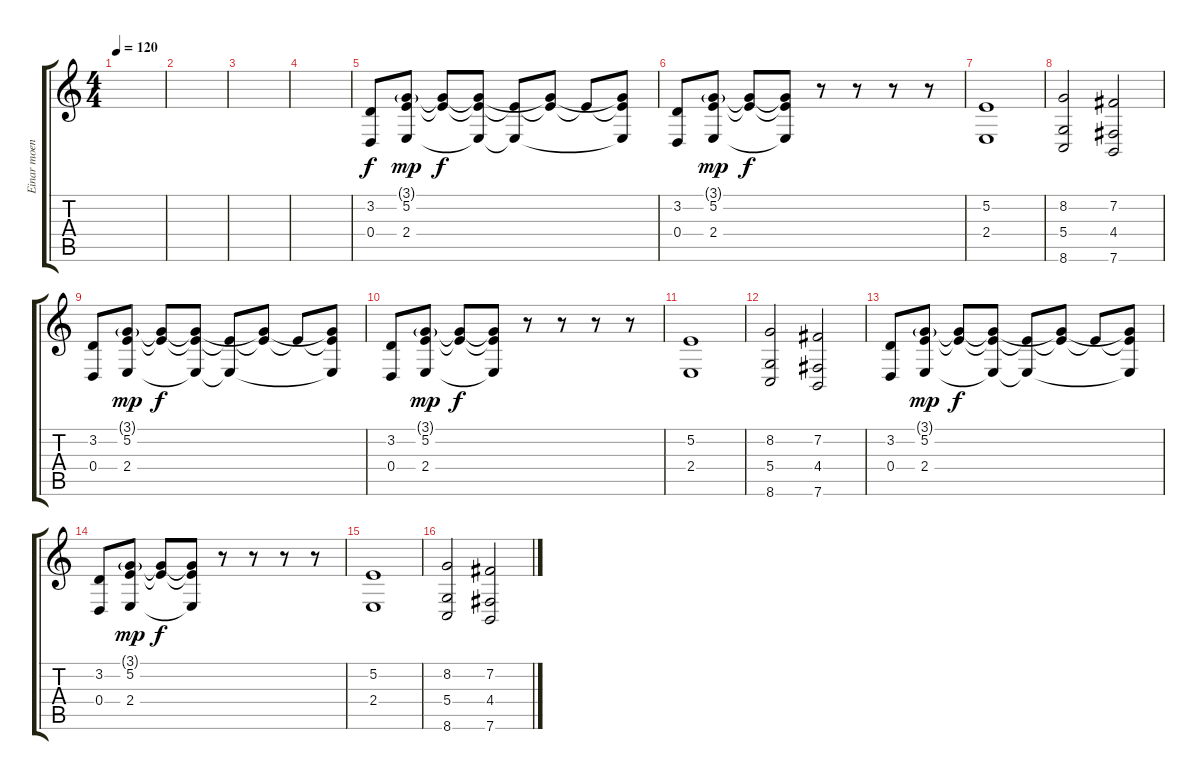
\track ("Einar moen" "Einar moen") {instrument acousticgrandpiano}
\staff {score tabs}
\tuning (E4 B3 G3 D3 A2 E2) {hide}
\ts (4 4)
\tempo 120
\clef g2
\ks c
|
|
|
|
(3.2 0.4).8{instrument choiraahs} (3.1{g} 5.2 2.4).8{dy mp} (3.1{t} 5.2{t}).8{dy f} (3.1{t} 5.2{t} 2.4{t}).8 (5.2{t} 2.4{t}).8 (3.1{t} 5.2{t}).8 5.2{t}.8 (3.1{t} 5.2{t} 2.4{t}).8 |
(3.2 0.4).8{instrument choiraahs} (3.1{g} 5.2 2.4).8{dy mp} (3.1{t} 5.2{t}).8{dy f} (3.1{t} 5.2{t} 2.4{t}).8 r.8 r.8 r.8 r.8 |
(5.2 2.4).1 |
(8.2 5.4 8.6).2 (7.2 4.4 7.6).2 |
(3.2 0.4).8{instrument choiraahs} (3.1{g} 5.2 2.4).8{dy mp} (3.1{t} 5.2{t}).8{dy f} (3.1{t} 5.2{t} 2.4{t}).8 (5.2{t} 2.4{t}).8 (3.1{t} 5.2{t}).8 5.2{t}.8 (3.1{t} 5.2{t} 2.4{t}).8 |
(3.2 0.4).8{instrument choiraahs} (3.1{g} 5.2 2.4).8{dy mp} (3.1{t} 5.2{t}).8{dy f} (3.1{t} 5.2{t} 2.4{t}).8 r.8 r.8 r.8 r.8 |
(5.2 2.4).1 |
(8.2 5.4 8.6).2 (7.2 4.4 7.6).2 |
(3.2 0.4).8{instrument choiraahs} (3.1{g} 5.2 2.4).8{dy mp} (3.1{t} 5.2{t}).8{dy f} (3.1{t} 5.2{t} 2.4{t}).8 (5.2{t} 2.4{t}).8 (3.1{t} 5.2{t}).8 5.2{t}.8 (3.1{t} 5.2{t} 2.4{t}).8 |
(3.2 0.4).8{instrument choiraahs} (3.1{g} 5.2 2.4).8{dy mp} (3.1{t} 5.2{t}).8{dy f} (3.1{t} 5.2{t} 2.4{t}).8 r.8 r.8 r.8 r.8 |
(5.2 2.4).1 |
(8.2 5.4 8.6).2 (7.2 4.4 7.6).2
